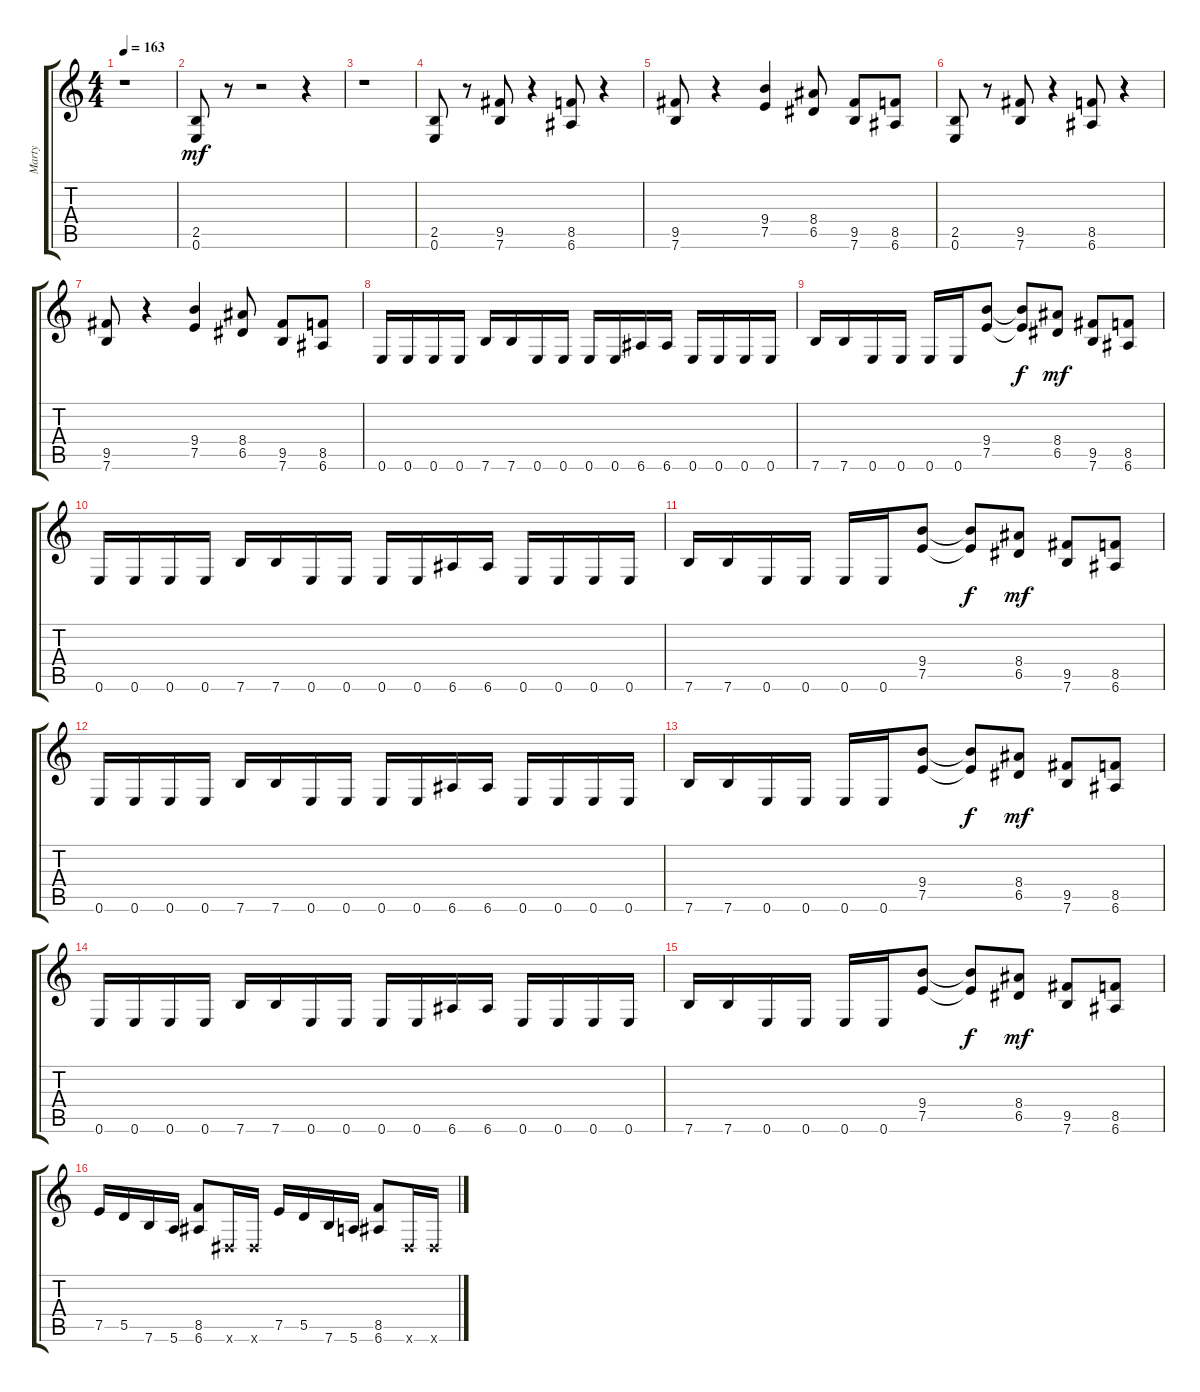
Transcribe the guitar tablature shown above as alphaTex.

\track ("Marty" "Marty") {instrument distortionguitar}
\staff {score tabs}
\tuning (E4 B3 G3 D3 A2 E2) {hide}
\ts (4 4)
\tempo 163
\clef g2
\ks c
r.1{dy mf} |
(2.5 0.6).8 r.8 r.2 r.4 |
r.1 |
(2.5 0.6).8 r.8 (9.5 7.6).8 r.4 (8.5 6.6).8 r.4 |
(9.5 7.6).8 r.4 (9.4 7.5).4 (8.4 6.5).8 (9.5 7.6).8 (8.5 6.6).8 |
(2.5 0.6).8 r.8 (9.5 7.6).8 r.4 (8.5 6.6).8 r.4 |
(9.5 7.6).8 r.4 (9.4 7.5).4 (8.4 6.5).8 (9.5 7.6).8 (8.5 6.6).8 |
0.6.16 0.6.16 0.6.16 0.6.16 7.6.16 7.6.16 0.6.16 0.6.16 0.6.16 0.6.16 6.6.16 6.6.16 0.6.16 0.6.16 0.6.16 0.6.16 |
7.6.16 7.6.16 0.6.16 0.6.16 0.6.16 0.6.16 (9.4 7.5).8 (9.4{t} 7.5{t}).8{dy f} (8.4 6.5).8{dy mf} (9.5 7.6).8 (8.5 6.6).8 |
0.6.16 0.6.16 0.6.16 0.6.16 7.6.16 7.6.16 0.6.16 0.6.16 0.6.16 0.6.16 6.6.16 6.6.16 0.6.16 0.6.16 0.6.16 0.6.16 |
7.6.16 7.6.16 0.6.16 0.6.16 0.6.16 0.6.16 (9.4 7.5).8 (9.4{t} 7.5{t}).8{dy f} (8.4 6.5).8{dy mf} (9.5 7.6).8 (8.5 6.6).8 |
0.6.16 0.6.16 0.6.16 0.6.16 7.6.16 7.6.16 0.6.16 0.6.16 0.6.16 0.6.16 6.6.16 6.6.16 0.6.16 0.6.16 0.6.16 0.6.16 |
7.6.16 7.6.16 0.6.16 0.6.16 0.6.16 0.6.16 (9.4 7.5).8 (9.4{t} 7.5{t}).8{dy f} (8.4 6.5).8{dy mf} (9.5 7.6).8 (8.5 6.6).8 |
0.6.16 0.6.16 0.6.16 0.6.16 7.6.16 7.6.16 0.6.16 0.6.16 0.6.16 0.6.16 6.6.16 6.6.16 0.6.16 0.6.16 0.6.16 0.6.16 |
7.6.16 7.6.16 0.6.16 0.6.16 0.6.16 0.6.16 (9.4 7.5).8 (9.4{t} 7.5{t}).8{dy f} (8.4 6.5).8{dy mf} (9.5 7.6).8 (8.5 6.6).8 |
7.5.16 5.5.16 7.6.16 5.6.16 (8.5 6.6).8 -1.6{x}.16 -1.6{x}.16 7.5.16 5.5.16 7.6.16 5.6.16 (8.5 6.6).8 -1.6{x}.16 -1.6{x}.16
